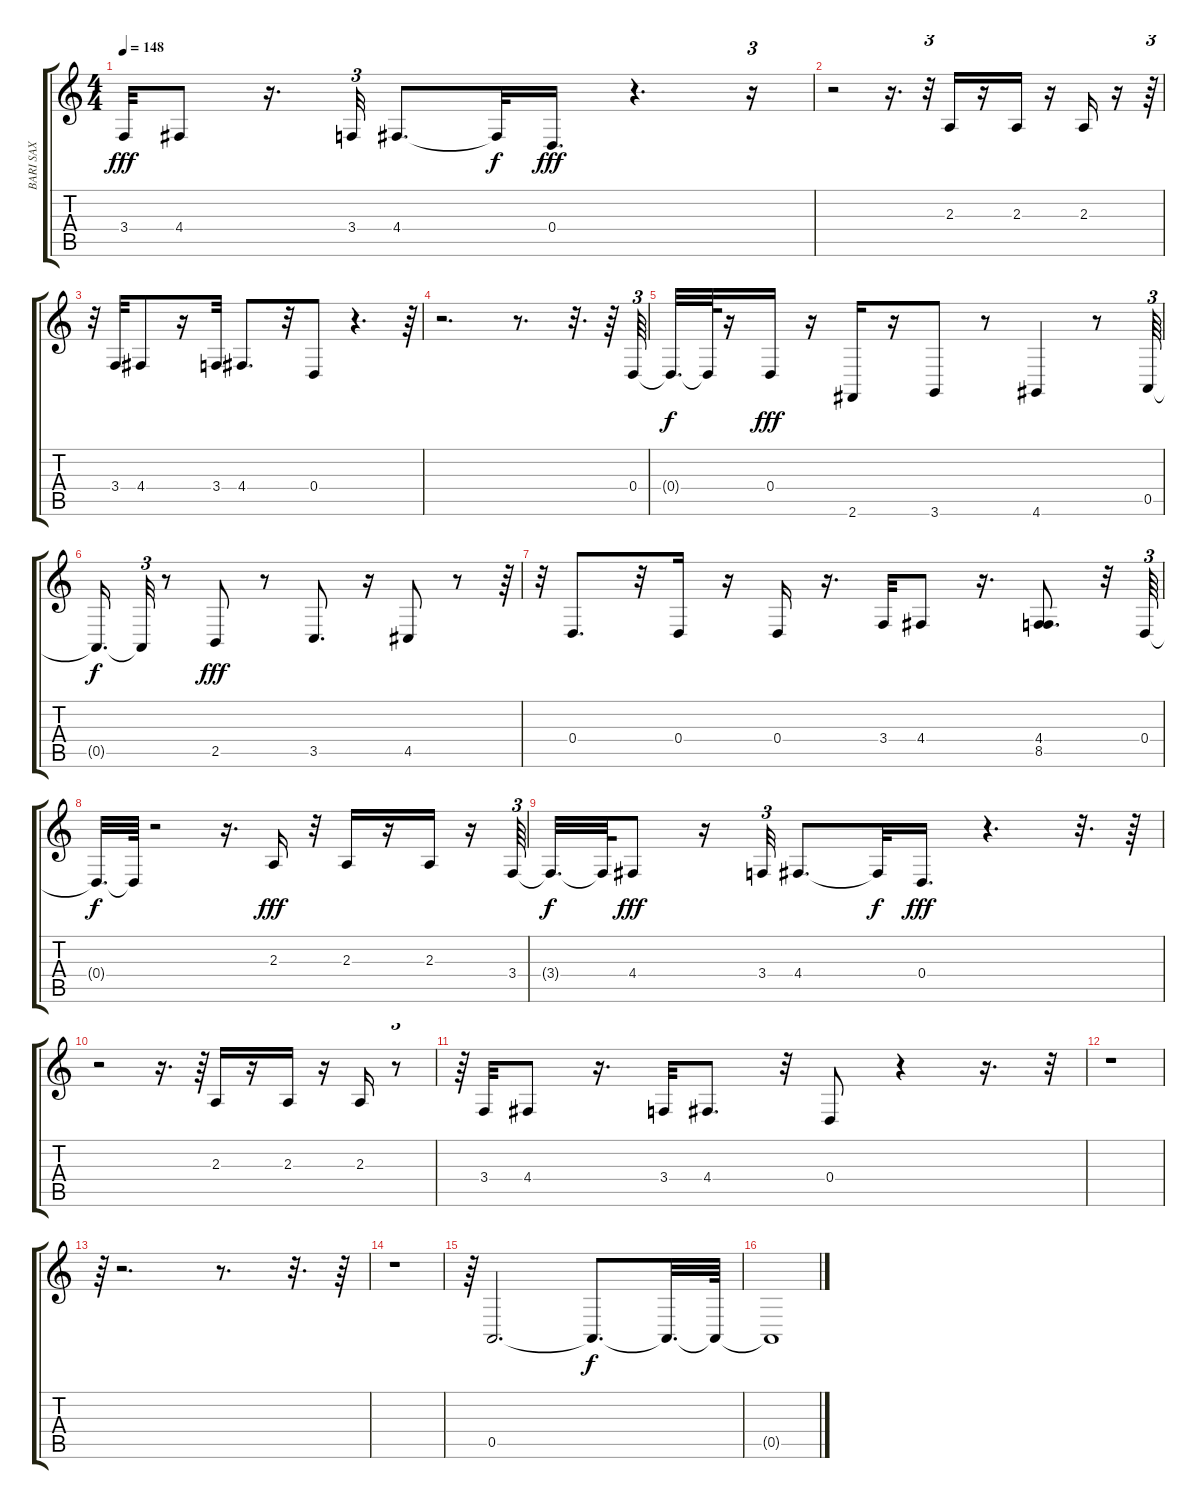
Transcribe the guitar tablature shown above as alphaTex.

\track ("BARI SAX" "BARI SAX") {instrument baritonesax}
\staff {score tabs}
\tuning (E4 B3 G3 D3 A2 E2) {hide}
\ts (4 4)
\tempo 148
\clef g2
\ks c
3.4.32{dy fff} 4.4.8 r.16{d} 3.4.32{tu (3 2)} 4.4.8{d} 4.4{t}.32{dy f} 0.4.16{d dy fff} r.4{d} r.16{tu (3 2)} |
r.2 r.16{d} r.32{tu (3 2)} 2.3.16 r.16 2.3.16 r.16 2.3.16 r.16 r.64{tu (3 2)} |
r.32{tu (3 2)} 3.4.32 4.4.8 r.16 3.4.32 4.4.8{d} r.32 0.4.8 r.4{d} r.64{tu (3 2)} |
r.2{d} r.8{d} r.32{d} r.64 0.4.64{tu (3 2)} |
0.4{t}.32{d dy f} 0.4{t}.64 r.16 0.4.16{dy fff} r.16 2.6.16 r.16 3.6.8 r.8 4.6.4 r.8 0.5.64{tu (3 2)} |
0.5{t}.16{d dy f} 0.5{t}.32{tu (3 2)} r.8 2.5.8{dy fff} r.8 3.5.8{d} r.16 4.5.8 r.8 r.64{tu (3 2)} |
r.32{tu (3 2)} 0.4.8{d} r.32 0.4.16 r.16 0.4.16 r.16{d} 3.4.32 4.4.8 r.16{d} (4.4 8.5).8{d} r.32 0.4.64{tu (3 2)} |
0.4{t}.32{d dy f} 0.4{t}.64 r.2 r.16{d} 2.3.16{dy fff} r.32 2.3.16 r.16 2.3.16 r.16 3.4.64{tu (3 2)} |
3.4{t}.32{d dy f} 3.4{t}.64 4.4.8{dy fff} r.16 3.4.32{tu (3 2)} 4.4.8{d} 4.4{t}.32{dy f} 0.4.16{d dy fff} r.4{d} r.32{d} r.64 |
r.2 r.16{d} r.64{tu (3 2)} 2.3.16 r.16 2.3.16 r.16 2.3.16 r.8{tu (3 2)} |
r.64{tu (3 2)} 3.4.32 4.4.8 r.16{d} 3.4.32 4.4.8{d} r.32 0.4.8 r.4 r.16{d} r.32{tu (3 2)} |
r.1 |
r.64{tu (3 2)} r.2{d} r.8{d} r.32{d} r.64 |
r.1 |
r.64{tu (3 2)} 0.5.2{d} 0.5{t}.8{d dy f} 0.5{t}.32{d} 0.5{t}.64 |
0.5{t}.1
